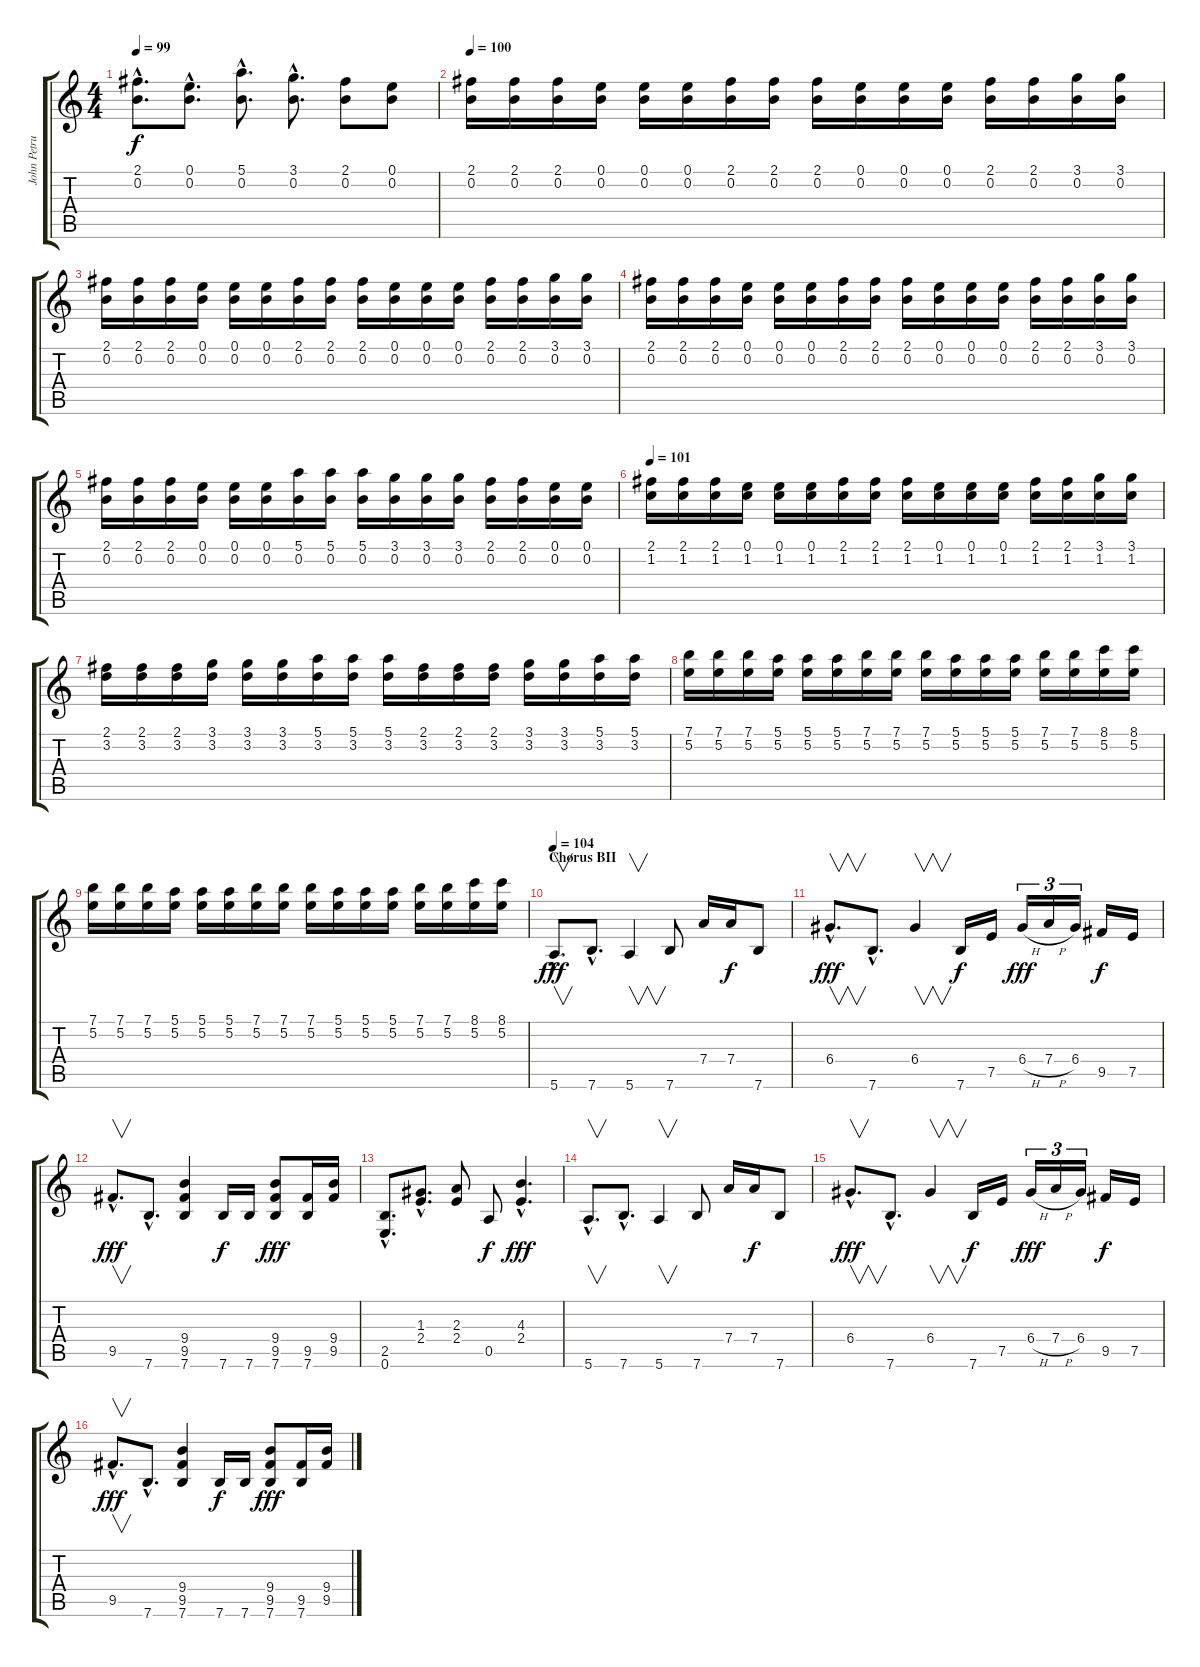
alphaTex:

\track ("John Petrucci (for continous playing)" "John Petru") {instrument distortionguitar}
\staff {score tabs}
\tuning (E4 B3 G3 D3 A2 E2) {hide}
\ts (4 4)
\tempo 99
\clef g2
\ks c
(2.1{hac} 0.2{hac}).8{d dy f} (0.1{hac} 0.2{hac}).8{d} (5.1{hac} 0.2{hac}).8{d} (3.1{hac} 0.2{hac}).8{d} (2.1 0.2).8 (0.1 0.2).8 |
\tempo 100
(2.1 0.2).16 (2.1 0.2).16 (2.1 0.2).16 (0.1 0.2).16 (0.1 0.2).16 (0.1 0.2).16 (2.1 0.2).16 (2.1 0.2).16 (2.1 0.2).16 (0.1 0.2).16 (0.1 0.2).16 (0.1 0.2).16 (2.1 0.2).16 (2.1 0.2).16 (3.1 0.2).16 (3.1 0.2).16 |
(2.1 0.2).16 (2.1 0.2).16 (2.1 0.2).16 (0.1 0.2).16 (0.1 0.2).16 (0.1 0.2).16 (2.1 0.2).16 (2.1 0.2).16 (2.1 0.2).16 (0.1 0.2).16 (0.1 0.2).16 (0.1 0.2).16 (2.1 0.2).16 (2.1 0.2).16 (3.1 0.2).16 (3.1 0.2).16 |
(2.1 0.2).16 (2.1 0.2).16 (2.1 0.2).16 (0.1 0.2).16 (0.1 0.2).16 (0.1 0.2).16 (2.1 0.2).16 (2.1 0.2).16 (2.1 0.2).16 (0.1 0.2).16 (0.1 0.2).16 (0.1 0.2).16 (2.1 0.2).16 (2.1 0.2).16 (3.1 0.2).16 (3.1 0.2).16 |
(2.1 0.2).16 (2.1 0.2).16 (2.1 0.2).16 (0.1 0.2).16 (0.1 0.2).16 (0.1 0.2).16 (5.1 0.2).16 (5.1 0.2).16 (5.1 0.2).16 (3.1 0.2).16 (3.1 0.2).16 (3.1 0.2).16 (2.1 0.2).16 (2.1 0.2).16 (0.1 0.2).16 (0.1 0.2).16 |
\tempo 101
(2.1 1.2).16 (2.1 1.2).16 (2.1 1.2).16 (0.1 1.2).16 (0.1 1.2).16 (0.1 1.2).16 (2.1 1.2).16 (2.1 1.2).16 (2.1 1.2).16 (0.1 1.2).16 (0.1 1.2).16 (0.1 1.2).16 (2.1 1.2).16 (2.1 1.2).16 (3.1 1.2).16 (3.1 1.2).16 |
(2.1 3.2).16 (2.1 3.2).16 (2.1 3.2).16 (3.1 3.2).16 (3.1 3.2).16 (3.1 3.2).16 (5.1 3.2).16 (5.1 3.2).16 (5.1 3.2).16 (2.1 3.2).16 (2.1 3.2).16 (2.1 3.2).16 (3.1 3.2).16 (3.1 3.2).16 (5.1 3.2).16 (5.1 3.2).16 |
(7.1 5.2).16 (7.1 5.2).16 (7.1 5.2).16 (5.1 5.2).16 (5.1 5.2).16 (5.1 5.2).16 (7.1 5.2).16 (7.1 5.2).16 (7.1 5.2).16 (5.1 5.2).16 (5.1 5.2).16 (5.1 5.2).16 (7.1 5.2).16 (7.1 5.2).16 (8.1 5.2).16 (8.1 5.2).16 |
(7.1 5.2).16 (7.1 5.2).16 (7.1 5.2).16 (5.1 5.2).16 (5.1 5.2).16 (5.1 5.2).16 (7.1 5.2).16 (7.1 5.2).16 (7.1 5.2).16 (5.1 5.2).16 (5.1 5.2).16 (5.1 5.2).16 (7.1 5.2).16 (7.1 5.2).16 (8.1 5.2).16 (8.1 5.2).16 |
\section ("" "Chorus BII")
\tempo 104
5.6{hac}.8{v d dy fff} 7.6{hac}.8{d} 5.6.4{v} 7.6.8 7.4.16 7.4.16{dy f} 7.6.8 |
6.4{hac}.8{v d dy fff} 7.6{hac}.8{d} 6.4.4{v} 7.6.16{dy f} 7.5.16 6.4{h}.16{tu (3 2) dy fff} 7.4{h}.16{tu (3 2)} 6.4.16{tu (3 2)} 9.5.16{dy f} 7.5.16 |
9.5{hac}.8{v d dy fff} 7.6{hac}.8{d} (9.4 9.5 7.6).4 7.6.16{dy f} 7.6.16 (9.4 9.5 7.6).8{dy fff} (9.5 7.6).16 (9.4 9.5).16 |
(2.5{hac} 0.6{hac}).8{d} (1.3{hac} 2.4{hac}).8{d} (2.3 2.4).8 0.5.8{dy f} (4.3{hac} 2.4{hac}).4{d dy fff} |
5.6{hac}.8{v d} 7.6{hac}.8{d} 5.6.4{v} 7.6.8 7.4.16 7.4.16{dy f} 7.6.8 |
6.4{hac}.8{v d dy fff} 7.6{hac}.8{d} 6.4.4{v} 7.6.16{dy f} 7.5.16 6.4{h}.16{tu (3 2) dy fff} 7.4{h}.16{tu (3 2)} 6.4.16{tu (3 2)} 9.5.16{dy f} 7.5.16 |
9.5{hac}.8{v d dy fff} 7.6{hac}.8{d} (9.4 9.5 7.6).4 7.6.16{dy f} 7.6.16 (9.4 9.5 7.6).8{dy fff} (9.5 7.6).16 (9.4 9.5).16
